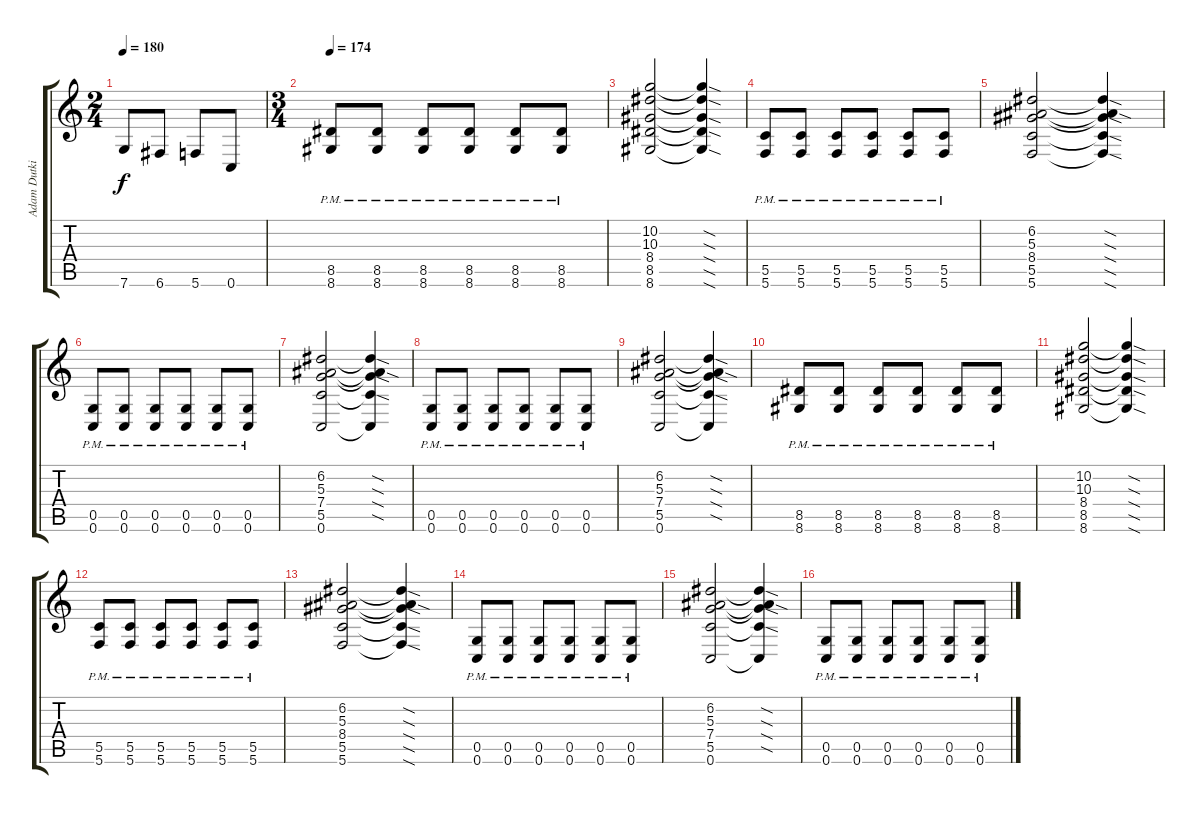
\track ("Adam Dutkiewicz" "Adam Dutki") {instrument distortionguitar}
\staff {score tabs}
\tuning (D4 A3 F3 C3 G2 C2) {hide}
\ts (2 4)
\tempo 180
\clef g2
\ks c
7.6.8{dy f} 6.6.8 5.6.8 0.6.8 |
\ts (3 4)
\tempo 174
(8.5{pm} 8.6{pm}).8 (8.5{pm} 8.6{pm}).8 (8.5{pm} 8.6{pm}).8 (8.5{pm} 8.6{pm}).8 (8.5{pm} 8.6{pm}).8 (8.5{pm} 8.6{pm}).8 |
(10.2 10.3 8.4 8.5 8.6).2 (10.2{sod t} 10.3{sod t} 8.4{sod t} 8.5{sod t} 8.6{sod t}).4 |
(5.5{pm} 5.6{pm}).8 (5.5{pm} 5.6{pm}).8 (5.5{pm} 5.6{pm}).8 (5.5{pm} 5.6{pm}).8 (5.5{pm} 5.6{pm}).8 (5.5{pm} 5.6{pm}).8 |
(6.2 5.3 8.4 5.5 5.6).2 (6.2{sod t} 5.3{sod t} 8.4{sod t} 5.5{sod t} 5.6{sod t}).4 |
(0.5{pm} 0.6{pm}).8 (0.5{pm} 0.6{pm}).8 (0.5{pm} 0.6{pm}).8 (0.5{pm} 0.6{pm}).8 (0.5{pm} 0.6{pm}).8 (0.5{pm} 0.6{pm}).8 |
(6.2 5.3 7.4 5.5 0.6).2 (6.2{sod t} 5.3{sod t} 7.4{sod t} 5.5{sod t} 0.6{t}).4 |
(0.5{pm} 0.6{pm}).8 (0.5{pm} 0.6{pm}).8 (0.5{pm} 0.6{pm}).8 (0.5{pm} 0.6{pm}).8 (0.5{pm} 0.6{pm}).8 (0.5{pm} 0.6{pm}).8 |
(6.2 5.3 7.4 5.5 0.6).2 (6.2{sod t} 5.3{sod t} 7.4{sod t} 5.5{sod t} 0.6{t}).4 |
(8.5{pm} 8.6{pm}).8 (8.5{pm} 8.6{pm}).8 (8.5{pm} 8.6{pm}).8 (8.5{pm} 8.6{pm}).8 (8.5{pm} 8.6{pm}).8 (8.5{pm} 8.6{pm}).8 |
(10.2 10.3 8.4 8.5 8.6).2 (10.2{sod t} 10.3{sod t} 8.4{sod t} 8.5{sod t} 8.6{sod t}).4 |
(5.5{pm} 5.6{pm}).8 (5.5{pm} 5.6{pm}).8 (5.5{pm} 5.6{pm}).8 (5.5{pm} 5.6{pm}).8 (5.5{pm} 5.6{pm}).8 (5.5{pm} 5.6{pm}).8 |
(6.2 5.3 8.4 5.5 5.6).2 (6.2{sod t} 5.3{sod t} 8.4{sod t} 5.5{sod t} 5.6{sod t}).4 |
(0.5{pm} 0.6{pm}).8 (0.5{pm} 0.6{pm}).8 (0.5{pm} 0.6{pm}).8 (0.5{pm} 0.6{pm}).8 (0.5{pm} 0.6{pm}).8 (0.5{pm} 0.6{pm}).8 |
(6.2 5.3 7.4 5.5 0.6).2 (6.2{sod t} 5.3{sod t} 7.4{sod t} 5.5{sod t} 0.6{t}).4 |
(0.5{pm} 0.6{pm}).8 (0.5{pm} 0.6{pm}).8 (0.5{pm} 0.6{pm}).8 (0.5{pm} 0.6{pm}).8 (0.5{pm} 0.6{pm}).8 (0.5{pm} 0.6{pm}).8
